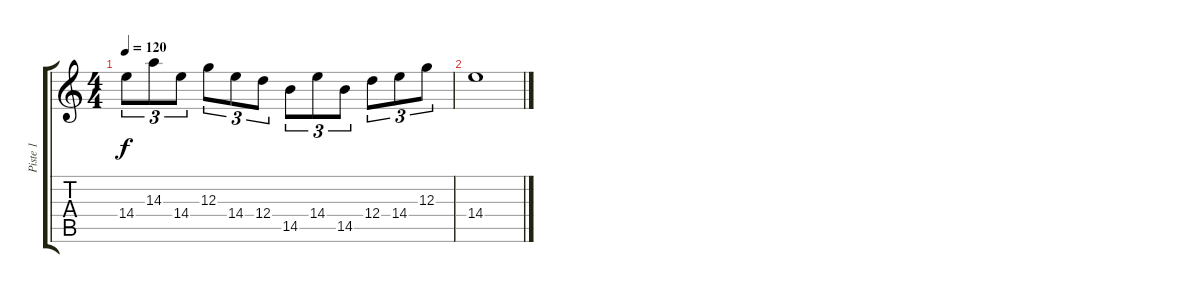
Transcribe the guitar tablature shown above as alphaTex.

\track ("Piste 1" "Piste 1") {instrument acousticguitarnylon}
\staff {score tabs}
\tuning (E4 B3 G3 D3 A2 E2) {hide}
\ts (4 4)
\tempo 120
\clef g2
\ks c
14.4.8{tu (3 2) dy f instrument acousticguitarnylon} 14.3.8{tu (3 2)} 14.4.8{tu (3 2)} 12.3.8{tu (3 2)} 14.4.8{tu (3 2)} 12.4.8{tu (3 2)} 14.5.8{tu (3 2)} 14.4.8{tu (3 2)} 14.5.8{tu (3 2)} 12.4.8{tu (3 2)} 14.4.8{tu (3 2)} 12.3.8{tu (3 2)} |
14.4.1
